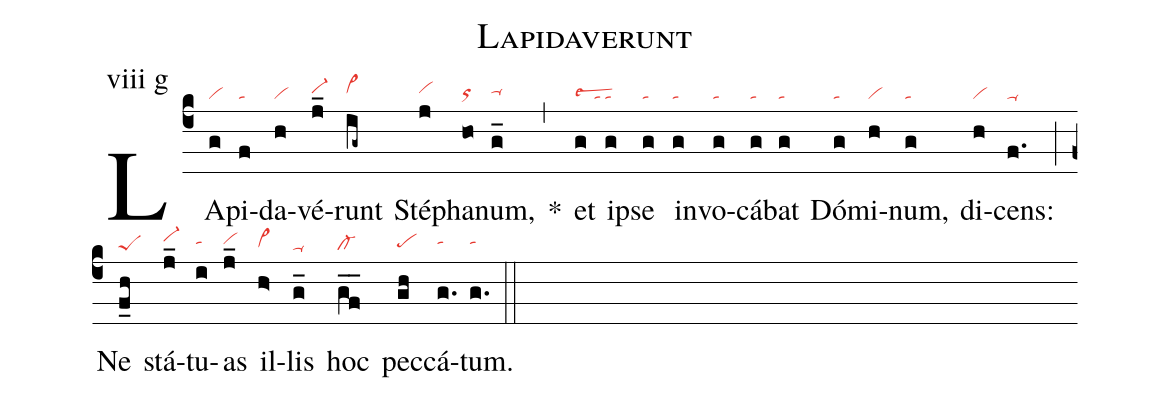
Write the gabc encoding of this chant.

name: Lapidaverunt;
annotation: viii g;
nabc-lines: 1;
%%
(c4)
LA(g|vi)pi(f|ta)da(h|vi)vé(j_|vi-hh)runt(ig~|vi>hh) Sté(j|vihh)pha(ho|orhg)num,(g_|ta-hh) *(,)
et(g|talsew2) i(g|ta)pse(g|ta) in(g|ta)vo(g|ta)cá(g|ta)bat(g|ta) Dó(g|ta)mi(h|vi)num,(g|ta) di(h|vi)cens:(f.|ta-) (;)
Ne(f_h|peS) stá(j_|vi-hi)tu(i|tahh)as(j_|vihh) il(h>|vi>hg)lis(g_|ta-) hoc(g_f_|cl-) pec(gh|pehg)cá(g.|tahh)tum.(g.|tahh) (::)
